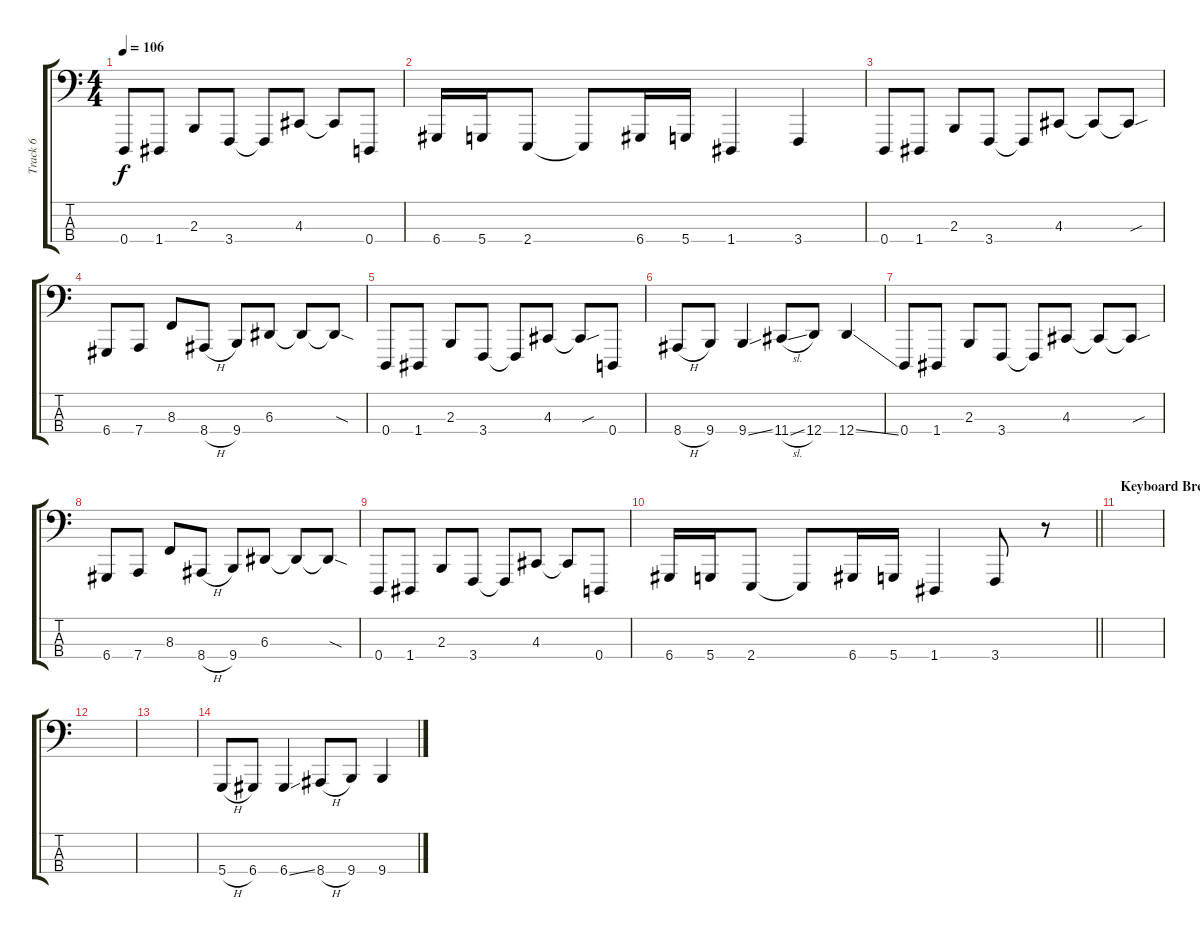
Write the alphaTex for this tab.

\track ("Track 6" "Track 6") {instrument lead8bassandlead}
\staff {score tabs}
\tuning (G2 D2 A1 D1) {hide}
\ts (4 4)
\tempo 106
\clef f4
\ks c
0.4.8{dy f} 1.4.8 2.3.8 3.4.8 3.4{t}.8 4.3.8 4.3{t}.8 0.4.8 |
6.4.16 5.4.16 2.4.8 2.4{t}.8 6.4.16 5.4.16 1.4.4 3.4.4 |
0.4.8 1.4.8 2.3.8 3.4.8 3.4{t}.8 4.3.8 4.3{t}.8 4.3{sou t}.8 |
6.4.8 7.4.8 8.3.8 8.4{h}.8 9.4.8 6.3.8 6.3{t}.8 6.3{sod t}.8 |
0.4.8 1.4.8 2.3.8 3.4.8 3.4{t}.8 4.3.8 4.3{sou t}.8 0.4.8 |
8.4{h}.8 9.4.8 9.4{ss}.4 11.4{sl}.8 12.4.8 12.4{ss}.4 |
0.4.8 1.4.8 2.3.8 3.4.8 3.4{t}.8 4.3.8 4.3{t}.8 4.3{sou t}.8 |
6.4.8 7.4.8 8.3.8 8.4{h}.8 9.4.8 6.3.8 6.3{t}.8 6.3{sod t}.8 |
0.4.8 1.4.8 2.3.8 3.4.8 3.4{t}.8 4.3.8 4.3{t}.8 0.4.8 |
\barLineRight lightlight
6.4.16 5.4.16 2.4.8 2.4{t}.8 6.4.16 5.4.16 1.4.4 3.4.8 r.8 |
\section ("" "Keyboard Break")
|
|
|
5.4{h}.8 6.4.8 6.4{ss}.4 8.4{h}.8 9.4.8 9.4.4
